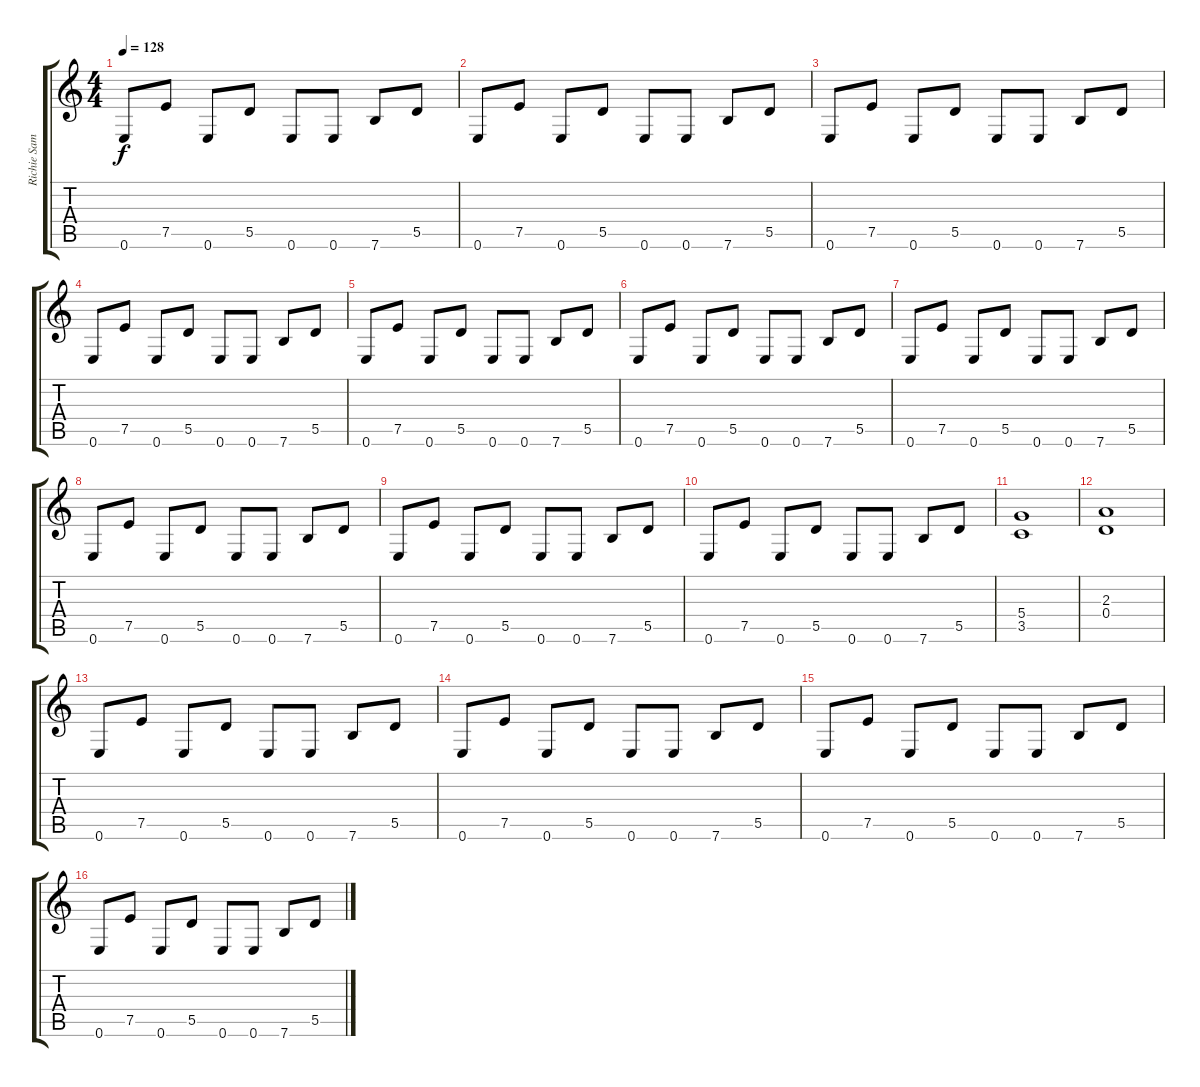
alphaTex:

\track ("Richie Sambora" "Richie Sam") {instrument distortionguitar}
\staff {score tabs}
\tuning (E4 B3 G3 D3 A2 E2) {hide}
\ts (4 4)
\tempo 128
\clef g2
\ks c
0.6.8{dy f} 7.5.8 0.6.8 5.5.8 0.6.8 0.6.8 7.6.8 5.5.8 |
0.6.8 7.5.8 0.6.8 5.5.8 0.6.8 0.6.8 7.6.8 5.5.8 |
0.6.8 7.5.8 0.6.8 5.5.8 0.6.8 0.6.8 7.6.8 5.5.8 |
0.6.8 7.5.8 0.6.8 5.5.8 0.6.8 0.6.8 7.6.8 5.5.8 |
0.6.8 7.5.8 0.6.8 5.5.8 0.6.8 0.6.8 7.6.8 5.5.8 |
0.6.8 7.5.8 0.6.8 5.5.8 0.6.8 0.6.8 7.6.8 5.5.8 |
0.6.8 7.5.8 0.6.8 5.5.8 0.6.8 0.6.8 7.6.8 5.5.8 |
0.6.8 7.5.8 0.6.8 5.5.8 0.6.8 0.6.8 7.6.8 5.5.8 |
0.6.8 7.5.8 0.6.8 5.5.8 0.6.8 0.6.8 7.6.8 5.5.8 |
0.6.8 7.5.8 0.6.8 5.5.8 0.6.8 0.6.8 7.6.8 5.5.8 |
(5.4 3.5).1 |
(2.3 0.4).1 |
0.6.8 7.5.8 0.6.8 5.5.8 0.6.8 0.6.8 7.6.8 5.5.8 |
0.6.8 7.5.8 0.6.8 5.5.8 0.6.8 0.6.8 7.6.8 5.5.8 |
0.6.8 7.5.8 0.6.8 5.5.8 0.6.8 0.6.8 7.6.8 5.5.8 |
0.6.8 7.5.8 0.6.8 5.5.8 0.6.8 0.6.8 7.6.8 5.5.8
